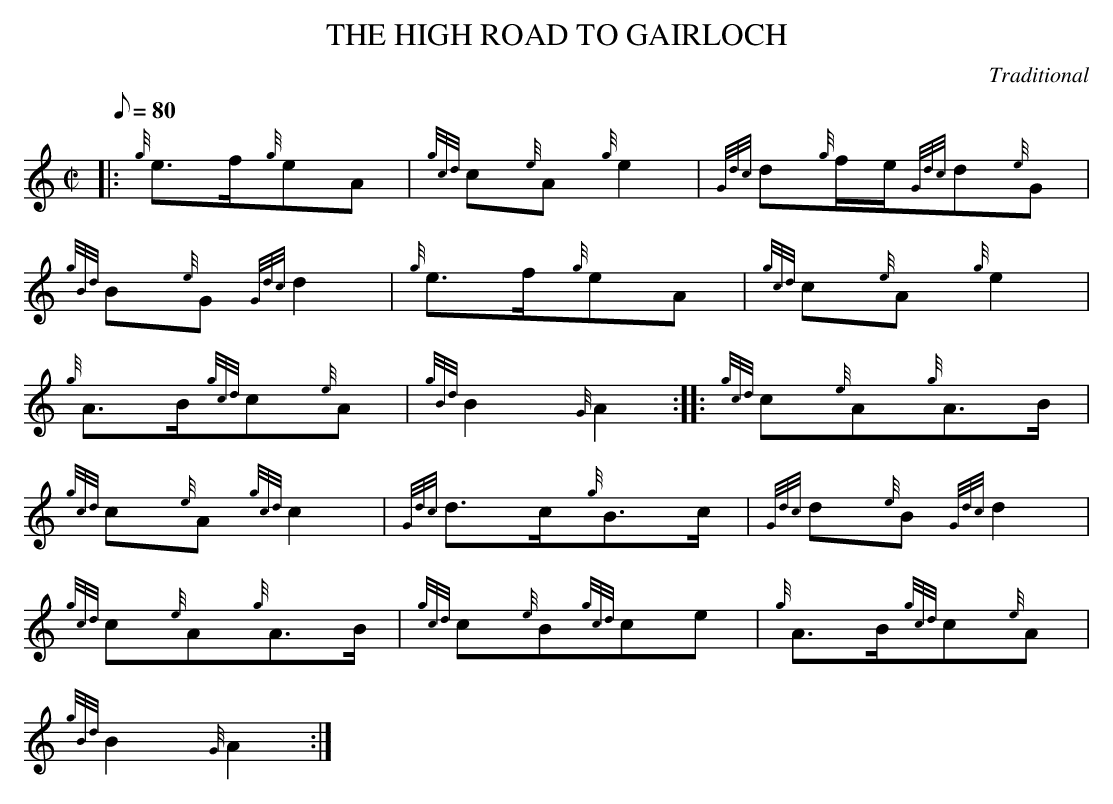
X:1
T:THE HIGH ROAD TO GAIRLOCH
M:C|
L:1/8
Q:80
C:Traditional
K:HP
|: {g}e3/2f/2{g}eA | \
{gcd}c{e}A{g}e2 | \
{Gdc}d{g}f/2e/2{Gdc}d{e}G |
{gBd}B{e}G{Gdc}d2 | \
{g}e3/2f/2{g}eA | \
{gcd}c{e}A{g}e2 |
{g}A3/2B/2{gcd}c{e}A | \
{gBd}B2{G}A2 :: \
{gcd}c{e}A{g}A3/2B/2 |
{gcd}c{e}A{gcd}c2 | \
{Gdc}d3/2c/2{g}B3/2c/2 | \
{Gdc}d{e}B{Gdc}d2 |
{gcd}c{e}A{g}A3/2B/2 | \
{gcd}c{e}B{gcd}ce | \
{g}A3/2B/2{gcd}c{e}A |
{gBd}B2{G}A2 :|
